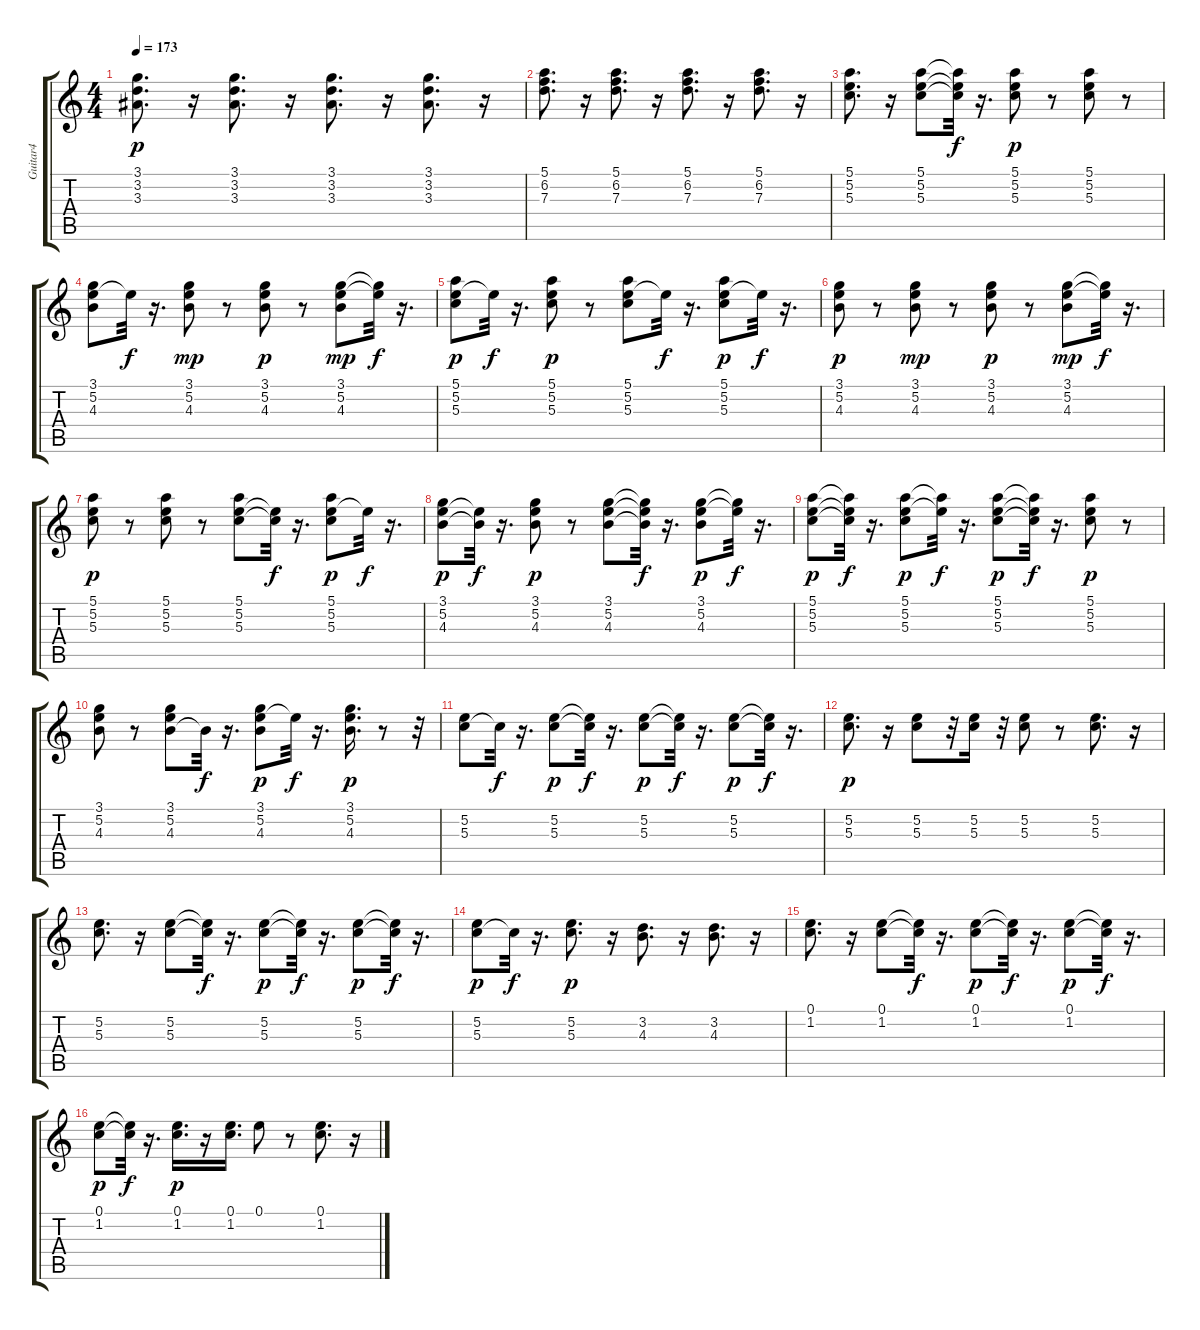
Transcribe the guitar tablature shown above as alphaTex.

\track ("Guitar4" "Guitar4") {instrument distortionguitar}
\staff {score tabs}
\tuning (E4 B3 G3 D3 A2 E2) {hide}
\ts (4 4)
\tempo 173
\clef g2
\ks c
(3.1 3.2 3.3).8{d dy p} r.16 (3.1 3.2 3.3).8{d} r.16 (3.1 3.2 3.3).8{d} r.16 (3.1 3.2 3.3).8{d} r.16 |
(5.1 6.2 7.3).8{d} r.16 (5.1 6.2 7.3).8{d} r.16 (5.1 6.2 7.3).8{d} r.16 (5.1 6.2 7.3).8{d} r.16 |
(5.1 5.2 5.3).8{d} r.16 (5.1 5.2 5.3).8 (5.1{t} 5.2{t} 5.3{t}).32{dy f} r.16{d} (5.1 5.2 5.3).8{dy p} r.8 (5.1 5.2 5.3).8 r.8 |
(3.1 5.2 4.3).8 5.2{t}.32{dy f} r.16{d} (3.1 5.2 4.3).8{dy mp} r.8 (3.1 5.2 4.3).8{dy p} r.8 (3.1 5.2 4.3).8{dy mp} (3.1{t} 5.2{t}).32{dy f} r.16{d} |
(5.1 5.2 5.3).8{dy p} 5.2{t}.32{dy f} r.16{d} (5.1 5.2 5.3).8{dy p} r.8 (5.1 5.2 5.3).8 5.2{t}.32{dy f} r.16{d} (5.1 5.2 5.3).8{dy p} 5.2{t}.32{dy f} r.16{d} |
(3.1 5.2 4.3).8{dy p} r.8 (3.1 5.2 4.3).8{dy mp} r.8 (3.1 5.2 4.3).8{dy p} r.8 (3.1 5.2 4.3).8{dy mp} (3.1{t} 5.2{t}).32{dy f} r.16{d} |
(5.1 5.2 5.3).8{dy p} r.8 (5.1 5.2 5.3).8 r.8 (5.1 5.2 5.3).8 (5.2{t} 5.3{t}).32{dy f} r.16{d} (5.1 5.2 5.3).8{dy p} 5.2{t}.32{dy f} r.16{d} |
(3.1 5.2 4.3).8{dy p} (5.2{t} 4.3{t}).32{dy f} r.16{d} (3.1 5.2 4.3).8{dy p} r.8 (3.1 5.2 4.3).8 (3.1{t} 5.2{t} 4.3{t}).32{dy f} r.16{d} (3.1 5.2 4.3).8{dy p} (3.1{t} 5.2{t}).32{dy f} r.16{d} |
(5.1 5.2 5.3).8{dy p} (5.1{t} 5.2{t} 5.3{t}).32{dy f} r.16{d} (5.1 5.2 5.3).8{dy p} (5.1{t} 5.2{t}).32{dy f} r.16{d} (5.1 5.2 5.3).8{dy p} (5.1{t} 5.2{t} 5.3{t}).32{dy f} r.16{d} (5.1 5.2 5.3).8{dy p} r.8 |
(3.1 5.2 4.3).8 r.8 (3.1 5.2 4.3).8 4.3{t}.32{dy f} r.16{d} (3.1 5.2 4.3).8{dy p} 5.2{t}.32{dy f} r.16{d} (3.1 5.2 4.3).16{d dy p} r.8 r.32 |
(5.2 5.3).8 5.3{t}.32{dy f} r.16{d} (5.2 5.3).8{dy p} (5.2{t} 5.3{t}).32{dy f} r.16{d} (5.2 5.3).8{dy p} (5.2{t} 5.3{t}).32{dy f} r.16{d} (5.2 5.3).8{dy p} (5.2{t} 5.3{t}).32{dy f} r.16{d} |
(5.2 5.3).8{d dy p} r.16 (5.2 5.3).8 r.32 (5.2 5.3).16 r.32 (5.2 5.3).8 r.8 (5.2 5.3).8{d} r.16 |
(5.2 5.3).8{d} r.16 (5.2 5.3).8 (5.2{t} 5.3{t}).32{dy f} r.16{d} (5.2 5.3).8{dy p} (5.2{t} 5.3{t}).32{dy f} r.16{d} (5.2 5.3).8{dy p} (5.2{t} 5.3{t}).32{dy f} r.16{d} |
(5.2 5.3).8{dy p} 5.3{t}.32{dy f} r.16{d} (5.2 5.3).8{d dy p} r.16 (3.2 4.3).8{d} r.16 (3.2 4.3).8{d} r.16 |
(0.1 1.2).8{d} r.16 (0.1 1.2).8 (0.1{t} 1.2{t}).32{dy f} r.16{d} (0.1 1.2).8{dy p} (0.1{t} 1.2{t}).32{dy f} r.16{d} (0.1 1.2).8{dy p} (0.1{t} 1.2{t}).32{dy f} r.16{d} |
(0.1 1.2).8{dy p} (0.1{t} 1.2{t}).32{dy f} r.16{d} (0.1 1.2).16{d dy p} r.16 (0.1 1.2).16{d} 0.1.8 r.8 (0.1 1.2).8{d} r.16
